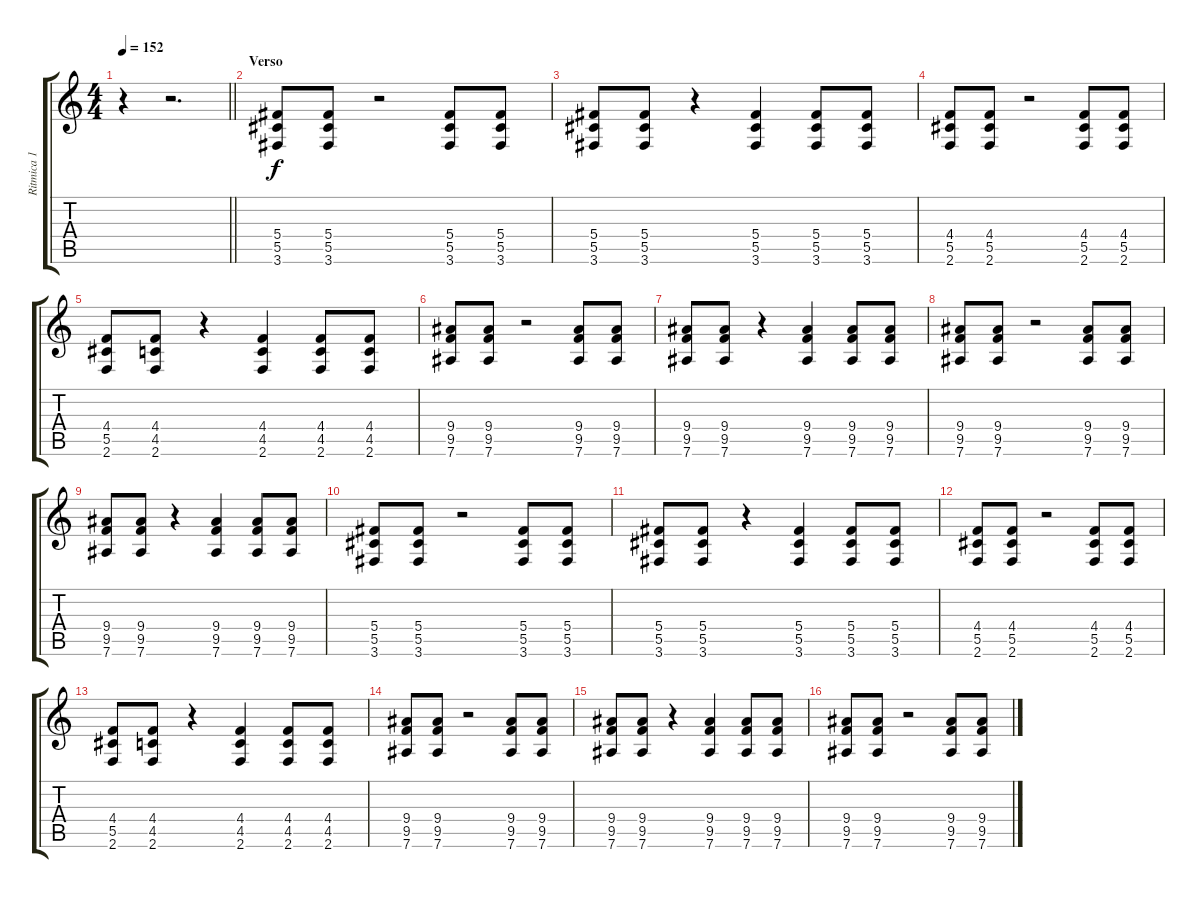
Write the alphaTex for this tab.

\track ("Ritmica 1" "Ritmica 1") {instrument distortionguitar}
\staff {score tabs}
\tuning (Eb4 Bb3 Gb3 Db3 Ab2 Eb2) {hide}
\ts (4 4)
\tempo 152
\clef g2
\barLineRight lightlight
\ks c
r.4{dy f volume 10} r.2{d} |
\section ("" "Verso")
(5.4 5.5 3.6).8 (5.4 5.5 3.6).8 r.2 (5.4 5.5 3.6).8 (5.4 5.5 3.6).8 |
(5.4 5.5 3.6).8 (5.4 5.5 3.6).8 r.4 (5.4 5.5 3.6).4 (5.4 5.5 3.6).8 (5.4 5.5 3.6).8 |
(4.4 5.5 2.6).8 (4.4 5.5 2.6).8 r.2 (4.4 5.5 2.6).8 (4.4 5.5 2.6).8 |
(4.4 5.5 2.6).8 (4.4 4.5 2.6).8 r.4 (4.4 4.5 2.6).4 (4.4 4.5 2.6).8 (4.4 4.5 2.6).8 |
(9.4 9.5 7.6).8 (9.4 9.5 7.6).8 r.2 (9.4 9.5 7.6).8 (9.4 9.5 7.6).8 |
(9.4 9.5 7.6).8 (9.4 9.5 7.6).8 r.4 (9.4 9.5 7.6).4 (9.4 9.5 7.6).8 (9.4 9.5 7.6).8 |
(9.4 9.5 7.6).8 (9.4 9.5 7.6).8 r.2 (9.4 9.5 7.6).8 (9.4 9.5 7.6).8 |
(9.4 9.5 7.6).8 (9.4 9.5 7.6).8 r.4 (9.4 9.5 7.6).4 (9.4 9.5 7.6).8 (9.4 9.5 7.6).8 |
(5.4 5.5 3.6).8 (5.4 5.5 3.6).8 r.2 (5.4 5.5 3.6).8 (5.4 5.5 3.6).8 |
(5.4 5.5 3.6).8 (5.4 5.5 3.6).8 r.4 (5.4 5.5 3.6).4 (5.4 5.5 3.6).8 (5.4 5.5 3.6).8 |
(4.4 5.5 2.6).8 (4.4 5.5 2.6).8 r.2 (4.4 5.5 2.6).8 (4.4 5.5 2.6).8 |
(4.4 5.5 2.6).8 (4.4 4.5 2.6).8 r.4 (4.4 4.5 2.6).4 (4.4 4.5 2.6).8 (4.4 4.5 2.6).8 |
(9.4 9.5 7.6).8 (9.4 9.5 7.6).8 r.2 (9.4 9.5 7.6).8 (9.4 9.5 7.6).8 |
(9.4 9.5 7.6).8 (9.4 9.5 7.6).8 r.4 (9.4 9.5 7.6).4 (9.4 9.5 7.6).8 (9.4 9.5 7.6).8 |
(9.4 9.5 7.6).8 (9.4 9.5 7.6).8 r.2 (9.4 9.5 7.6).8 (9.4 9.5 7.6).8
